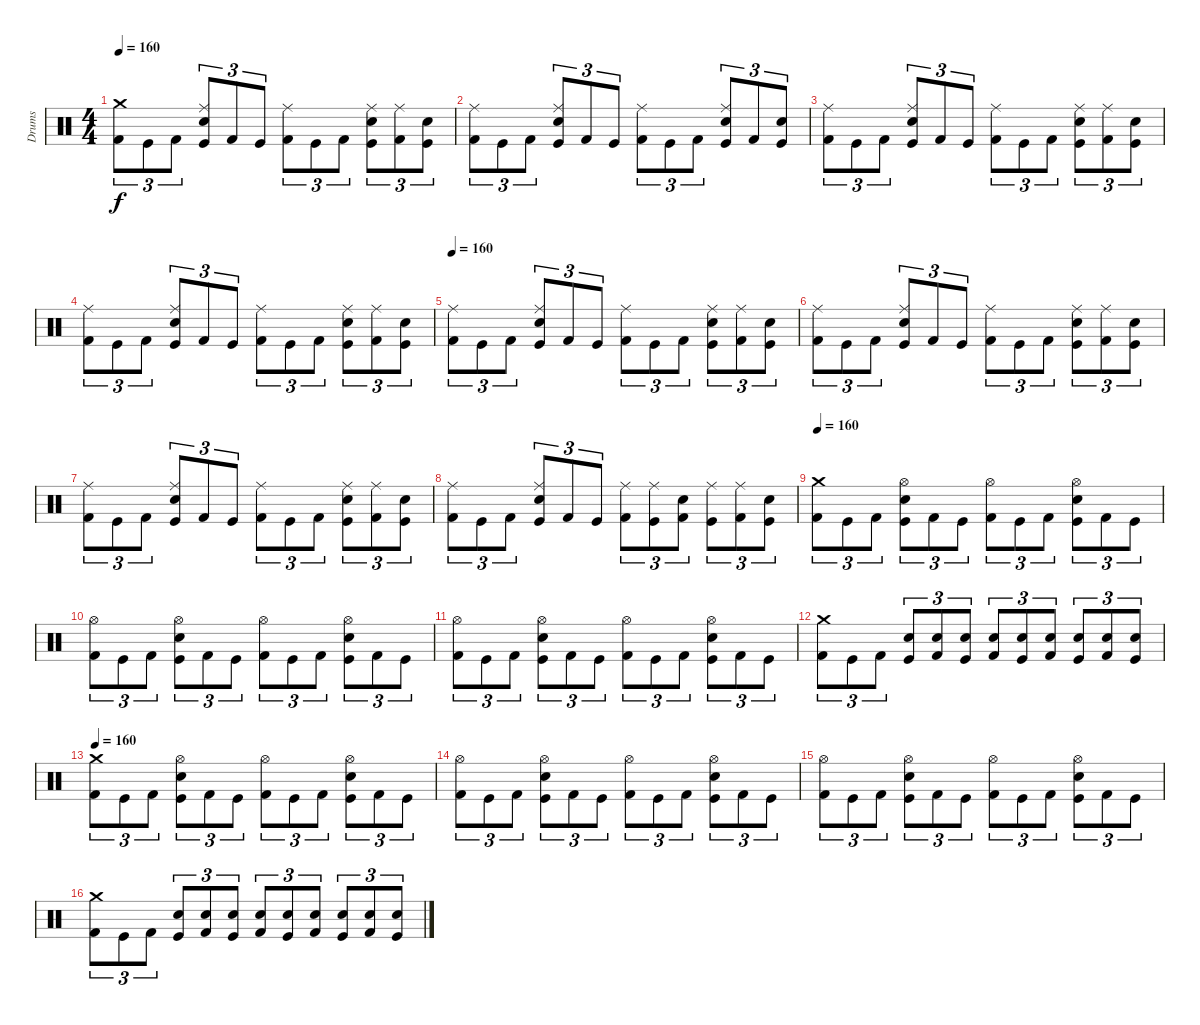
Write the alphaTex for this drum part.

\track ("Drums" "Drums") {instrument percussion}
\staff {score}
\articulation defaults
\ts (4 4)
\tempo 160
\clef neutral
\ks c
("Crash medium (hit)" "Kick (hit) 2").8{tu (3 2) dy f} "Kick (hit)".8{tu (3 2)} "Kick (hit) 2".8{tu (3 2)} ("Ride (middle)" "Electric Snare (hit)" "Kick (hit)").8{tu (3 2)} "Kick (hit) 2".8{tu (3 2)} "Kick (hit)".8{tu (3 2)} ("Ride (middle)" "Kick (hit) 2").8{tu (3 2)} "Kick (hit)".8{tu (3 2)} "Kick (hit) 2".8{tu (3 2)} ("Ride (middle)" "Electric Snare (hit)" "Kick (hit)").8{tu (3 2)} ("Ride (middle)" "Kick (hit) 2").8{tu (3 2)} ("Electric Snare (hit)" "Kick (hit)").8{tu (3 2)} |
("Ride (middle)" "Kick (hit) 2").8{tu (3 2)} "Kick (hit)".8{tu (3 2)} "Kick (hit) 2".8{tu (3 2)} ("Ride (middle)" "Electric Snare (hit)" "Kick (hit)").8{tu (3 2)} "Kick (hit) 2".8{tu (3 2)} "Kick (hit)".8{tu (3 2)} ("Ride (middle)" "Kick (hit) 2").8{tu (3 2)} "Kick (hit)".8{tu (3 2)} "Kick (hit) 2".8{tu (3 2)} ("Ride (middle)" "Electric Snare (hit)" "Kick (hit)").8{tu (3 2)} "Kick (hit) 2".8{tu (3 2)} ("Electric Snare (hit)" "Kick (hit)").8{tu (3 2)} |
("Ride (middle)" "Kick (hit) 2").8{tu (3 2)} "Kick (hit)".8{tu (3 2)} "Kick (hit) 2".8{tu (3 2)} ("Ride (middle)" "Electric Snare (hit)" "Kick (hit)").8{tu (3 2)} "Kick (hit) 2".8{tu (3 2)} "Kick (hit)".8{tu (3 2)} ("Ride (middle)" "Kick (hit) 2").8{tu (3 2)} "Kick (hit)".8{tu (3 2)} "Kick (hit) 2".8{tu (3 2)} ("Ride (middle)" "Electric Snare (hit)" "Kick (hit)").8{tu (3 2)} ("Ride (middle)" "Kick (hit) 2").8{tu (3 2)} ("Electric Snare (hit)" "Kick (hit)").8{tu (3 2)} |
("Ride (middle)" "Kick (hit) 2").8{tu (3 2)} "Kick (hit)".8{tu (3 2)} "Kick (hit) 2".8{tu (3 2)} ("Ride (middle)" "Electric Snare (hit)" "Kick (hit)").8{tu (3 2)} "Kick (hit) 2".8{tu (3 2)} "Kick (hit)".8{tu (3 2)} ("Ride (middle)" "Kick (hit) 2").8{tu (3 2)} "Kick (hit)".8{tu (3 2)} "Kick (hit) 2".8{tu (3 2)} ("Ride (middle)" "Electric Snare (hit)" "Kick (hit)").8{tu (3 2)} ("Ride (middle)" "Kick (hit) 2").8{tu (3 2)} ("Electric Snare (hit)" "Kick (hit)").8{tu (3 2)} |
\tempo 160
("Ride (middle)" "Kick (hit) 2").8{tu (3 2)} "Kick (hit)".8{tu (3 2)} "Kick (hit) 2".8{tu (3 2)} ("Ride (middle)" "Electric Snare (hit)" "Kick (hit)").8{tu (3 2)} "Kick (hit) 2".8{tu (3 2)} "Kick (hit)".8{tu (3 2)} ("Ride (middle)" "Kick (hit) 2").8{tu (3 2)} "Kick (hit)".8{tu (3 2)} "Kick (hit) 2".8{tu (3 2)} ("Ride (middle)" "Electric Snare (hit)" "Kick (hit)").8{tu (3 2)} ("Ride (middle)" "Kick (hit) 2").8{tu (3 2)} ("Electric Snare (hit)" "Kick (hit)").8{tu (3 2)} |
("Ride (middle)" "Kick (hit) 2").8{tu (3 2)} "Kick (hit)".8{tu (3 2)} "Kick (hit) 2".8{tu (3 2)} ("Ride (middle)" "Electric Snare (hit)" "Kick (hit)").8{tu (3 2)} "Kick (hit) 2".8{tu (3 2)} "Kick (hit)".8{tu (3 2)} ("Ride (middle)" "Kick (hit) 2").8{tu (3 2)} "Kick (hit)".8{tu (3 2)} "Kick (hit) 2".8{tu (3 2)} ("Ride (middle)" "Electric Snare (hit)" "Kick (hit)").8{tu (3 2)} ("Ride (middle)" "Kick (hit) 2").8{tu (3 2)} ("Electric Snare (hit)" "Kick (hit)").8{tu (3 2)} |
("Ride (middle)" "Kick (hit) 2").8{tu (3 2)} "Kick (hit)".8{tu (3 2)} "Kick (hit) 2".8{tu (3 2)} ("Ride (middle)" "Electric Snare (hit)" "Kick (hit)").8{tu (3 2)} "Kick (hit) 2".8{tu (3 2)} "Kick (hit)".8{tu (3 2)} ("Ride (middle)" "Kick (hit) 2").8{tu (3 2)} "Kick (hit)".8{tu (3 2)} "Kick (hit) 2".8{tu (3 2)} ("Ride (middle)" "Electric Snare (hit)" "Kick (hit)").8{tu (3 2)} ("Ride (middle)" "Kick (hit) 2").8{tu (3 2)} ("Electric Snare (hit)" "Kick (hit)").8{tu (3 2)} |
("Ride (middle)" "Kick (hit) 2").8{tu (3 2)} "Kick (hit)".8{tu (3 2)} "Kick (hit) 2".8{tu (3 2)} ("Ride (middle)" "Electric Snare (hit)" "Kick (hit)").8{tu (3 2)} "Kick (hit) 2".8{tu (3 2)} "Kick (hit)".8{tu (3 2)} ("Ride (middle)" "Kick (hit) 2").8{tu (3 2)} ("Ride (middle)" "Kick (hit)").8{tu (3 2)} ("Electric Snare (hit)" "Kick (hit) 2").8{tu (3 2)} ("Ride (middle)" "Kick (hit)").8{tu (3 2)} ("Ride (middle)" "Kick (hit) 2").8{tu (3 2)} ("Electric Snare (hit)" "Kick (hit)").8{tu (3 2)} |
\tempo 160
("Crash medium (hit)" "Kick (hit) 2").8{tu (3 2)} "Kick (hit)".8{tu (3 2)} "Kick (hit) 2".8{tu (3 2)} ("Hi-Hat (open)" "Electric Snare (hit)" "Kick (hit)").8{tu (3 2)} "Kick (hit) 2".8{tu (3 2)} "Kick (hit)".8{tu (3 2)} ("Hi-Hat (open)" "Kick (hit) 2").8{tu (3 2)} "Kick (hit)".8{tu (3 2)} "Kick (hit) 2".8{tu (3 2)} ("Hi-Hat (open)" "Electric Snare (hit)" "Kick (hit)").8{tu (3 2)} "Kick (hit) 2".8{tu (3 2)} "Kick (hit)".8{tu (3 2)} |
("Hi-Hat (open)" "Kick (hit) 2").8{tu (3 2)} "Kick (hit)".8{tu (3 2)} "Kick (hit) 2".8{tu (3 2)} ("Hi-Hat (open)" "Electric Snare (hit)" "Kick (hit)").8{tu (3 2)} "Kick (hit) 2".8{tu (3 2)} "Kick (hit)".8{tu (3 2)} ("Hi-Hat (open)" "Kick (hit) 2").8{tu (3 2)} "Kick (hit)".8{tu (3 2)} "Kick (hit) 2".8{tu (3 2)} ("Hi-Hat (open)" "Electric Snare (hit)" "Kick (hit)").8{tu (3 2)} "Kick (hit) 2".8{tu (3 2)} "Kick (hit)".8{tu (3 2)} |
("Hi-Hat (open)" "Kick (hit) 2").8{tu (3 2)} "Kick (hit)".8{tu (3 2)} "Kick (hit) 2".8{tu (3 2)} ("Hi-Hat (open)" "Electric Snare (hit)" "Kick (hit)").8{tu (3 2)} "Kick (hit) 2".8{tu (3 2)} "Kick (hit)".8{tu (3 2)} ("Hi-Hat (open)" "Kick (hit) 2").8{tu (3 2)} "Kick (hit)".8{tu (3 2)} "Kick (hit) 2".8{tu (3 2)} ("Hi-Hat (open)" "Electric Snare (hit)" "Kick (hit)").8{tu (3 2)} "Kick (hit) 2".8{tu (3 2)} "Kick (hit)".8{tu (3 2)} |
("Crash medium (hit)" "Kick (hit) 2").8{tu (3 2)} "Kick (hit)".8{tu (3 2)} "Kick (hit) 2".8{tu (3 2)} ("Electric Snare (hit)" "Kick (hit)").8{tu (3 2)} ("Electric Snare (hit)" "Kick (hit) 2").8{tu (3 2)} ("Electric Snare (hit)" "Kick (hit)").8{tu (3 2)} ("Electric Snare (hit)" "Kick (hit) 2").8{tu (3 2)} ("Electric Snare (hit)" "Kick (hit)").8{tu (3 2)} ("Electric Snare (hit)" "Kick (hit) 2").8{tu (3 2)} ("Electric Snare (hit)" "Kick (hit)").8{tu (3 2)} ("Electric Snare (hit)" "Kick (hit) 2").8{tu (3 2)} ("Electric Snare (hit)" "Kick (hit)").8{tu (3 2)} |
\tempo 160
("Crash medium (hit)" "Kick (hit) 2").8{tu (3 2)} "Kick (hit)".8{tu (3 2)} "Kick (hit) 2".8{tu (3 2)} ("Hi-Hat (open)" "Electric Snare (hit)" "Kick (hit)").8{tu (3 2)} "Kick (hit) 2".8{tu (3 2)} "Kick (hit)".8{tu (3 2)} ("Hi-Hat (open)" "Kick (hit) 2").8{tu (3 2)} "Kick (hit)".8{tu (3 2)} "Kick (hit) 2".8{tu (3 2)} ("Hi-Hat (open)" "Electric Snare (hit)" "Kick (hit)").8{tu (3 2)} "Kick (hit) 2".8{tu (3 2)} "Kick (hit)".8{tu (3 2)} |
("Hi-Hat (open)" "Kick (hit) 2").8{tu (3 2)} "Kick (hit)".8{tu (3 2)} "Kick (hit) 2".8{tu (3 2)} ("Hi-Hat (open)" "Electric Snare (hit)" "Kick (hit)").8{tu (3 2)} "Kick (hit) 2".8{tu (3 2)} "Kick (hit)".8{tu (3 2)} ("Hi-Hat (open)" "Kick (hit) 2").8{tu (3 2)} "Kick (hit)".8{tu (3 2)} "Kick (hit) 2".8{tu (3 2)} ("Hi-Hat (open)" "Electric Snare (hit)" "Kick (hit)").8{tu (3 2)} "Kick (hit) 2".8{tu (3 2)} "Kick (hit)".8{tu (3 2)} |
("Hi-Hat (open)" "Kick (hit) 2").8{tu (3 2)} "Kick (hit)".8{tu (3 2)} "Kick (hit) 2".8{tu (3 2)} ("Hi-Hat (open)" "Electric Snare (hit)" "Kick (hit)").8{tu (3 2)} "Kick (hit) 2".8{tu (3 2)} "Kick (hit)".8{tu (3 2)} ("Hi-Hat (open)" "Kick (hit) 2").8{tu (3 2)} "Kick (hit)".8{tu (3 2)} "Kick (hit) 2".8{tu (3 2)} ("Hi-Hat (open)" "Electric Snare (hit)" "Kick (hit)").8{tu (3 2)} "Kick (hit) 2".8{tu (3 2)} "Kick (hit)".8{tu (3 2)} |
("Crash medium (hit)" "Kick (hit) 2").8{tu (3 2)} "Kick (hit)".8{tu (3 2)} "Kick (hit) 2".8{tu (3 2)} ("Electric Snare (hit)" "Kick (hit)").8{tu (3 2)} ("Electric Snare (hit)" "Kick (hit) 2").8{tu (3 2)} ("Electric Snare (hit)" "Kick (hit)").8{tu (3 2)} ("Electric Snare (hit)" "Kick (hit) 2").8{tu (3 2)} ("Electric Snare (hit)" "Kick (hit)").8{tu (3 2)} ("Electric Snare (hit)" "Kick (hit) 2").8{tu (3 2)} ("Electric Snare (hit)" "Kick (hit)").8{tu (3 2)} ("Electric Snare (hit)" "Kick (hit) 2").8{tu (3 2)} ("Electric Snare (hit)" "Kick (hit)").8{tu (3 2)}
